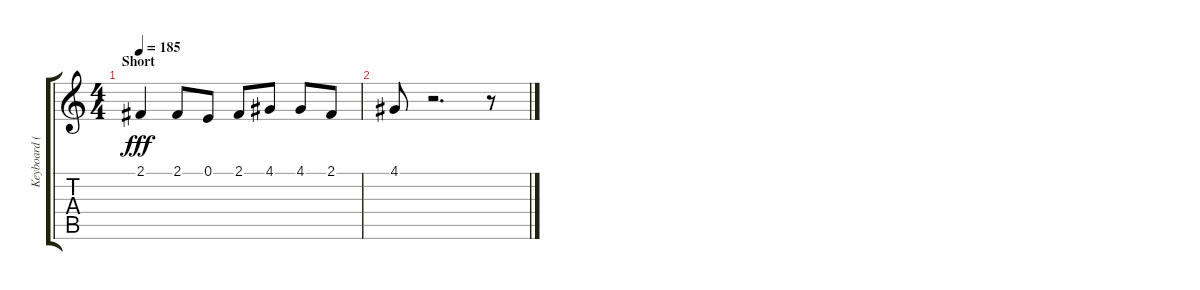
\track ("Keyboard (Ovie)" "Keyboard (") {instrument acousticgrandpiano}
\staff {score tabs}
\tuning (E4 B3 G3 D3 A2 E2) {hide}
\ts (4 4)
\section ("" "Short")
\tempo 185
\clef g2
\ks c
2.1.4{dy fff} 2.1.8 0.1.8 2.1.8 4.1.8 4.1.8 2.1.8 |
4.1.8 r.2{d} r.8
